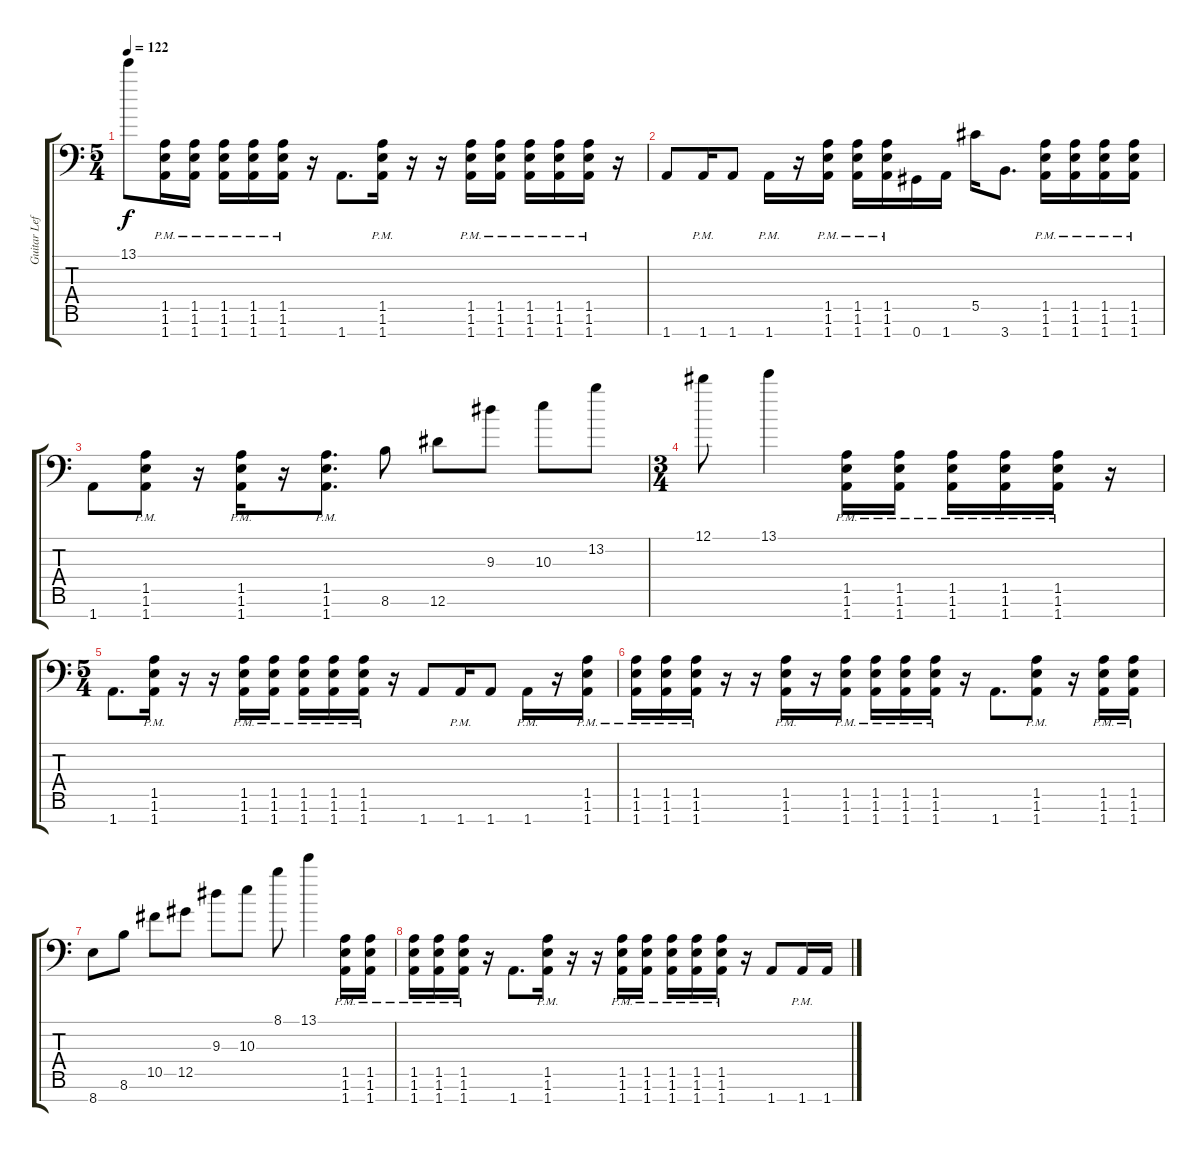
\track ("Guitar Left" "Guitar Lef") {instrument distortionguitar}
\staff {score tabs}
\tuning (Eb4 Bb3 Gb3 Db3 Ab2 Eb2 Ab1) {hide}
\ts (5 4)
\tempo 122
\clef f4
\ks c
13.1{t}.8{dy f} (1.5{pm} 1.6{pm} 1.7{pm}).16 (1.5{pm} 1.6{pm} 1.7{pm}).16 (1.5{pm} 1.6{pm} 1.7{pm}).16 (1.5{pm} 1.6{pm} 1.7{pm}).16 (1.5{pm} 1.6{pm} 1.7{pm}).16 r.16 1.7.8{d} (1.5{pm} 1.6{pm} 1.7{pm}).16 r.16 r.16 (1.5{pm} 1.6{pm} 1.7{pm}).16 (1.5{pm} 1.6{pm} 1.7{pm}).16 (1.5{pm} 1.6{pm} 1.7{pm}).16 (1.5{pm} 1.6{pm} 1.7{pm}).16 (1.5{pm} 1.6{pm} 1.7{pm}).16 r.16 |
1.7.8 1.7{pm}.16 1.7.8 1.7{pm}.16 r.16 (1.5{pm} 1.6{pm} 1.7{pm}).16 (1.5{pm} 1.6{pm} 1.7{pm}).16 (1.5{pm} 1.6{pm} 1.7{pm}).16 0.7.16 1.7.16 5.5.16 3.7.8{d} (1.5{pm} 1.6{pm} 1.7{pm}).16 (1.5{pm} 1.6{pm} 1.7{pm}).16 (1.5{pm} 1.6{pm} 1.7{pm}).16 (1.5{pm} 1.6{pm} 1.7{pm}).16 |
1.7.8 (1.5{pm} 1.6{pm} 1.7{pm}).8 r.16 (1.5{pm} 1.6{pm} 1.7{pm}).16 r.16 (1.5{pm} 1.6{pm} 1.7{pm}).8{d} 8.6.8 12.6.8 9.3.8 10.3.8 13.2.8 |
\ts (3 4)
12.1.8 13.1.4 (1.5{pm} 1.6{pm} 1.7{pm}).16 (1.5{pm} 1.6{pm} 1.7{pm}).16 (1.5{pm} 1.6{pm} 1.7{pm}).16 (1.5{pm} 1.6{pm} 1.7{pm}).16 (1.5{pm} 1.6{pm} 1.7{pm}).16 r.16 |
\ts (5 4)
1.7.8{d} (1.5{pm} 1.6{pm} 1.7{pm}).16 r.16 r.16 (1.5{pm} 1.6{pm} 1.7{pm}).16 (1.5{pm} 1.6{pm} 1.7{pm}).16 (1.5{pm} 1.6{pm} 1.7{pm}).16 (1.5{pm} 1.6{pm} 1.7{pm}).16 (1.5{pm} 1.6{pm} 1.7{pm}).16 r.16 1.7.8 1.7{pm}.16 1.7.8 1.7{pm}.16 r.16 (1.5{pm} 1.6{pm} 1.7{pm}).16 |
(1.5{pm} 1.6{pm} 1.7{pm}).16 (1.5{pm} 1.6{pm} 1.7{pm}).16 (1.5{pm} 1.6{pm} 1.7{pm}).16 r.16 r.16 (1.5{pm} 1.6{pm} 1.7{pm}).16 r.16 (1.5{pm} 1.6{pm} 1.7{pm}).16 (1.5{pm} 1.6{pm} 1.7{pm}).16 (1.5{pm} 1.6{pm} 1.7{pm}).16 (1.5{pm} 1.6{pm} 1.7{pm}).16 r.16 1.7.8{d} (1.5{pm} 1.6{pm} 1.7{pm}).8 r.16 (1.5{pm} 1.6{pm} 1.7{pm}).16 (1.5{pm} 1.6{pm} 1.7{pm}).16 |
8.7.8 8.6.8 10.5.8 12.5.8 9.3.8 10.3.8 8.1.8 13.1.4 (1.5{pm} 1.6{pm} 1.7{pm}).16 (1.5{pm} 1.6{pm} 1.7{pm}).16 |
(1.5{pm} 1.6{pm} 1.7{pm}).16 (1.5{pm} 1.6{pm} 1.7{pm}).16 (1.5{pm} 1.6{pm} 1.7{pm}).16 r.16 1.7.8{d} (1.5{pm} 1.6{pm} 1.7{pm}).16 r.16 r.16 (1.5{pm} 1.6{pm} 1.7{pm}).16 (1.5{pm} 1.6{pm} 1.7{pm}).16 (1.5{pm} 1.6{pm} 1.7{pm}).16 (1.5{pm} 1.6{pm} 1.7{pm}).16 (1.5{pm} 1.6{pm} 1.7{pm}).16 r.16 1.7.8 1.7{pm}.16 1.7.16
